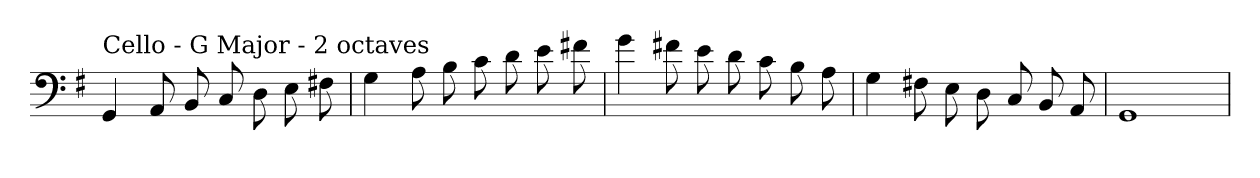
**kern
*part1
*staff1
*clefF4
*k[f#]
*G:
=
!LO:TX:a:t=Cello - G Major - 2 octaves
4GG
8AA
8BB
8C
8D
8E
8F#X
=
4G
8A
8B
8c
8d
8e
8f#X
=
4g
8f#X
8e
8d
8c
8B
8A
=
4G
8F#X
8E
8D
8C
8BB
8AA
=
1GG
=
*-
